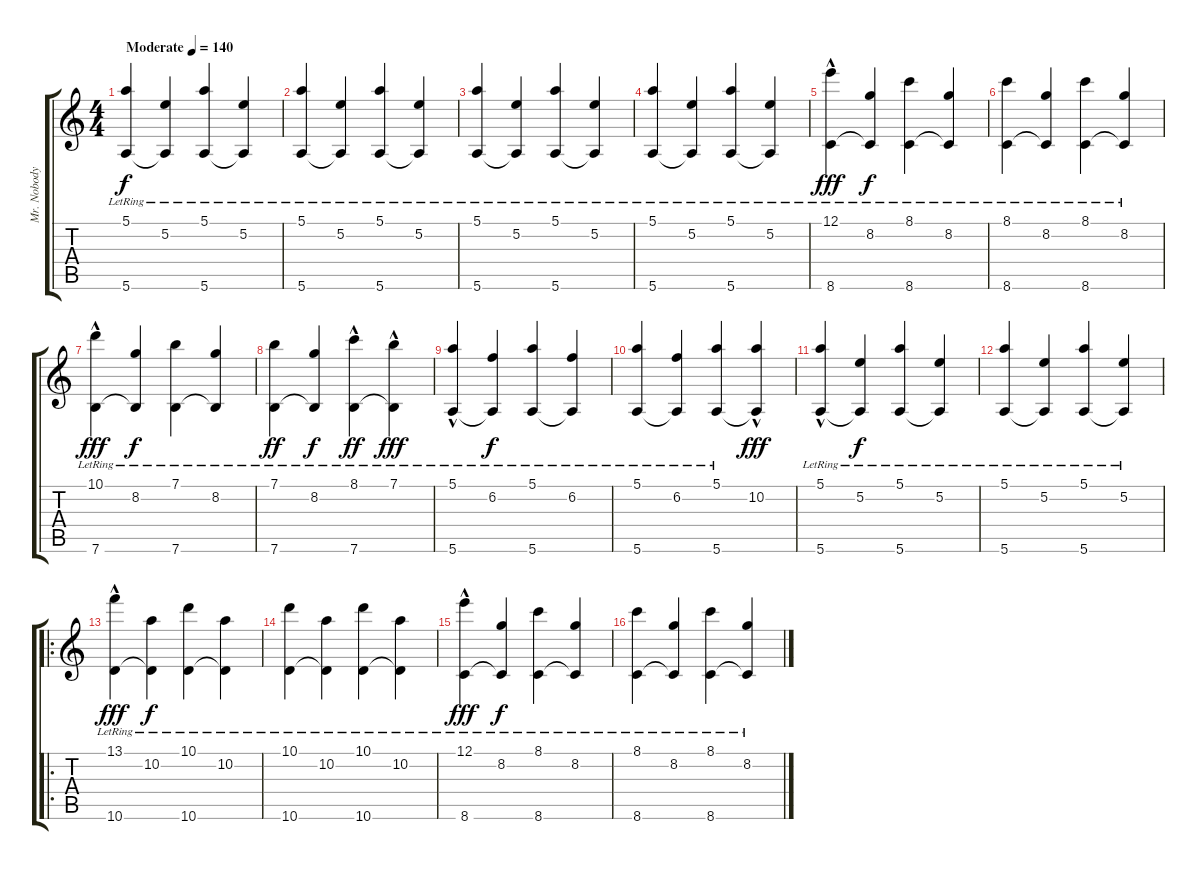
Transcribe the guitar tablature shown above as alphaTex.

\track ("Mr. Nobody" "Mr. Nobody") {instrument acousticguitarnylon}
\staff {score tabs}
\tuning (E4 B3 G3 D3 A2 E2) {hide}
\ts (4 4)
\tempo (140 "Moderate")
\clef g2
\ks c
(5.1{lr} 5.6).4{dy f instrument acousticguitarnylon} (5.2{lr} 5.6{t}).4 (5.1{lr} 5.6).4 (5.2{lr} 5.6{t}).4 |
(5.1{lr} 5.6).4 (5.2{lr} 5.6{t}).4 (5.1{lr} 5.6).4 (5.2{lr} 5.6{t}).4 |
(5.1{lr} 5.6).4 (5.2{lr} 5.6{t}).4 (5.1{lr} 5.6).4 (5.2{lr} 5.6{t}).4 |
(5.1{lr} 5.6).4 (5.2{lr} 5.6{t}).4 (5.1{lr} 5.6).4 (5.2{lr} 5.6{t}).4 |
(12.1{hac lr} 8.6{lr}).4{dy fff} (8.2{lr} 8.6{t}).4{dy f} (8.1{lr} 8.6{lr}).4 (8.2{lr} 8.6{t}).4 |
(8.1{lr} 8.6{lr}).4 (8.2{lr} 8.6{t}).4 (8.1{lr} 8.6{lr}).4 (8.2{lr} 8.6{t}).4 |
(10.1{hac lr} 7.6{lr}).4{dy fff} (8.2{lr} 7.6{t}).4{dy f} (7.1{lr} 7.6{lr}).4 (8.2{lr} 7.6{t}).4 |
(7.1{lr} 7.6{lr}).4{dy ff} (8.2{lr} 7.6{t}).4{dy f} (8.1{hac lr} 7.6{lr}).4{dy ff} (7.1{hac lr} 7.6{t}).4{dy fff} |
(5.1{hac lr} 5.6{lr}).4 (6.2{lr} 5.6{t}).4{dy f} (5.1{lr} 5.6{lr}).4 (6.2{lr} 5.6{t}).4 |
(5.1{lr} 5.6{lr}).4 (6.2{lr} 5.6{t}).4 (5.1{lr} 5.6{lr}).4 (10.2{hac} 5.6{t}).4{dy fff} |
(5.1{hac lr} 5.6).4 (5.2{lr} 5.6{t}).4{dy f} (5.1{lr} 5.6).4 (5.2{lr} 5.6{t}).4 |
(5.1{lr} 5.6).4 (5.2{lr} 5.6{t}).4 (5.1{lr} 5.6).4 (5.2{lr} 5.6{t}).4 |
\ro
(13.1{hac lr} 10.6{lr}).4{dy fff} (10.2{lr} 10.6{t}).4{dy f} (10.1{lr} 10.6{lr}).4 (10.2{lr} 10.6{t}).4 |
(10.1{lr} 10.6{lr}).4 (10.2{lr} 10.6{t}).4 (10.1{lr} 10.6{lr}).4 (10.2{lr} 10.6{t}).4 |
(12.1{hac lr} 8.6{lr}).4{dy fff} (8.2{lr} 8.6{t}).4{dy f} (8.1{lr} 8.6{lr}).4 (8.2{lr} 8.6{t}).4 |
(8.1{lr} 8.6{lr}).4 (8.2{lr} 8.6{t}).4 (8.1{lr} 8.6{lr}).4 (8.2{lr} 8.6{t}).4
